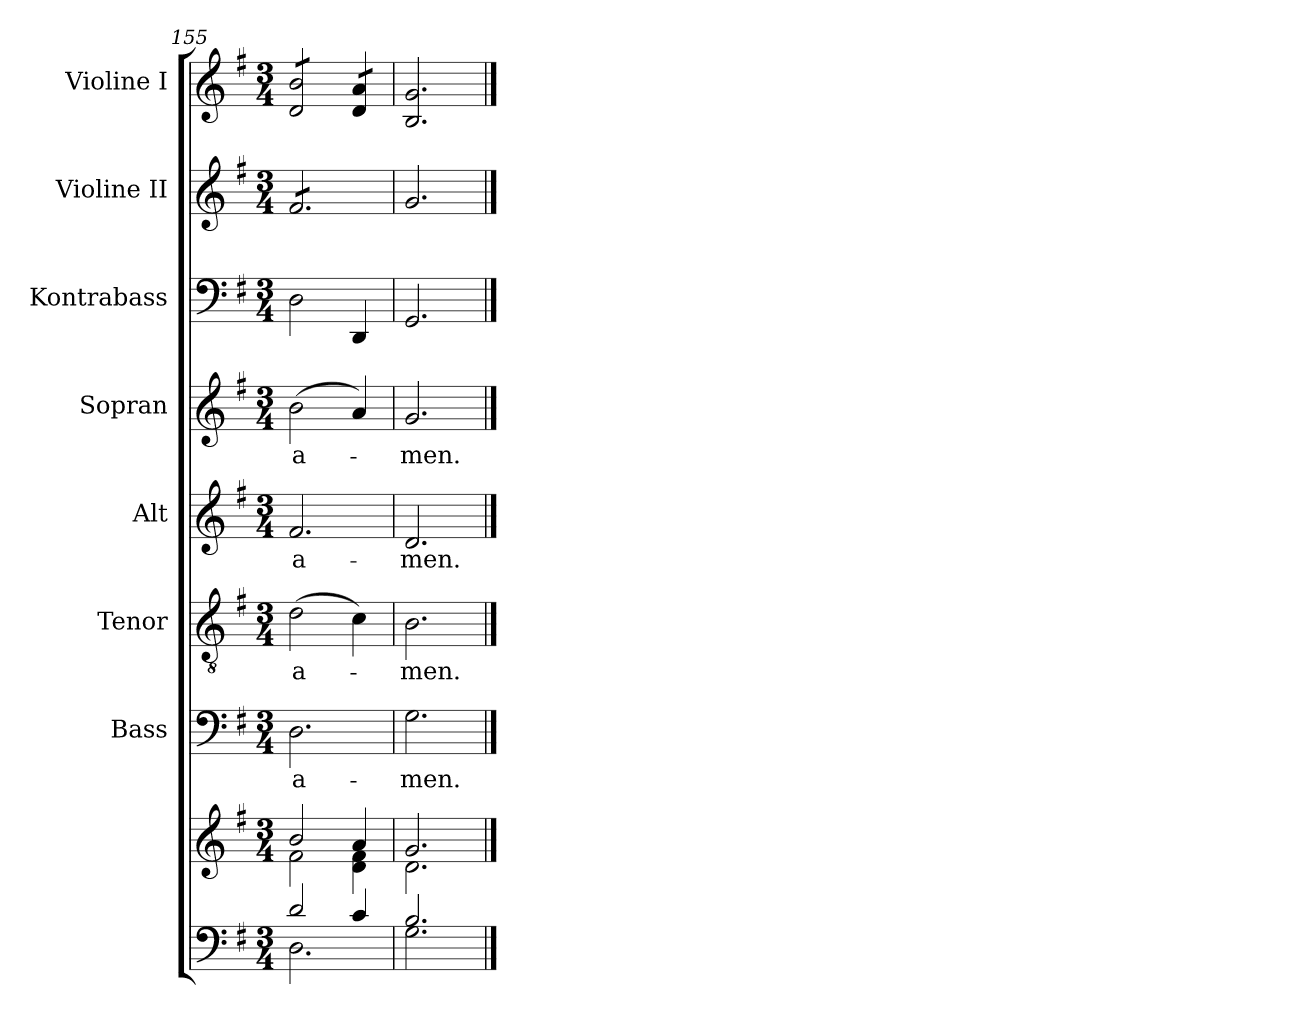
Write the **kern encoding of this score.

**kern	**kern	**kern	**text	**kern	**text	**kern	**text	**kern	**text	**kern	**kern	**kern
*part8	*part8	*part7	*part7	*part6	*part6	*part5	*part5	*part4	*part4	*part3	*part2	*part1
*staff9	*staff8	*staff7	*staff7	*staff6	*staff6	*staff5	*staff5	*staff4	*staff4	*staff3	*staff2	*staff1
*	*	*I"Bass	*	*I"Tenor	*	*I"Alt	*	*I"Sopran	*	*I"Kontrabass	*I"Violine II	*I"Violine I
*	*	*I'B.	*	*I'T.	*	*I'A.	*	*I'S.	*	*I'Kb.	*I'Vl. II	*I'Vl. I
*clefF4	*clefG2	*clefF4	*	*clefGv2	*	*clefG2	*	*clefG2	*	*clefF4	*clefG2	*clefG2
*	*	*	*	*	*	*	*	*	*	*ITrd7c12	*	*
*k[f#]	*k[f#]	*k[f#]	*	*k[f#]	*	*k[f#]	*	*k[f#]	*	*k[f#]	*k[f#]	*k[f#]
*G:	*G:	*G:	*	*G:	*	*G:	*	*G:	*	*G:	*G:	*G:
*M3/4	*M3/4	*M3/4	*	*M3/4	*	*M3/4	*	*M3/4	*	*M3/4	*M3/4	*M3/4
=155	=155	=155	=155	=155	=155	=155	=155	=155	=155	=155	=155	=155
*^	*^	*	*	*	*	*	*	*	*	*	*	*
!	!	!	!	!	!LO:LY:b	!	!LO:LY:b	!	!LO:LY:b	!	!LO:LY:b	!	!	!
*	*	*	*	*	*	*	*	*	*	*	*	*	*tremolo	*
*	*	*	*	*	*	*	*	*	*	*	*	*	*	*tremolo
2d/	2.D\	2b/	2f#\	2.D\	a-	(>2d\	a-	2.f#/	a-	(>2b\	a-	2DD\	8f#/L	8d/ 8b/L
.	.	.	.	.	.	.	.	.	.	.	.	.	8f#/	8d/ 8b/
.	.	.	.	.	.	.	.	.	.	.	.	.	8f#/	8d/ 8b/
.	.	.	.	.	.	.	.	.	.	.	.	.	8f#/	8d/ 8b/J
4c/	.	4a/	4d\ 4f#\	.	.	4c\)	.	.	.	4a/)	.	4DDD/	8f#/	8d/ 8a/L
.	.	.	.	.	.	.	.	.	.	.	.	.	8f#/J	8d/ 8a/J
*	*	*	*	*	*	*	*	*	*	*	*	*	*	*Xtremolo
*	*	*	*	*	*	*	*	*	*	*	*	*	*Xtremolo	*
=156	=156	=156	=156	=156	=156	=156	=156	=156	=156	=156	=156	=156	=156	=156
!	!	!	!	!	!LO:LY:b	!	!LO:LY:b	!	!LO:LY:b	!	!LO:LY:b	!	!	!
2.B/	2.G\	2.g/	2.d\	2.G\	-men.	2.B\	-men.	2.d/	-men.	2.g/	-men.	2.GGG/	2.g/	2.B/ 2.g/
*v	*v	*	*	*	*	*	*	*	*	*	*	*	*	*
*	*v	*v	*	*	*	*	*	*	*	*	*	*	*
==	==	==	==	==	==	==	==	==	==	==	==	==
*-	*-	*-	*-	*-	*-	*-	*-	*-	*-	*-	*-	*-
